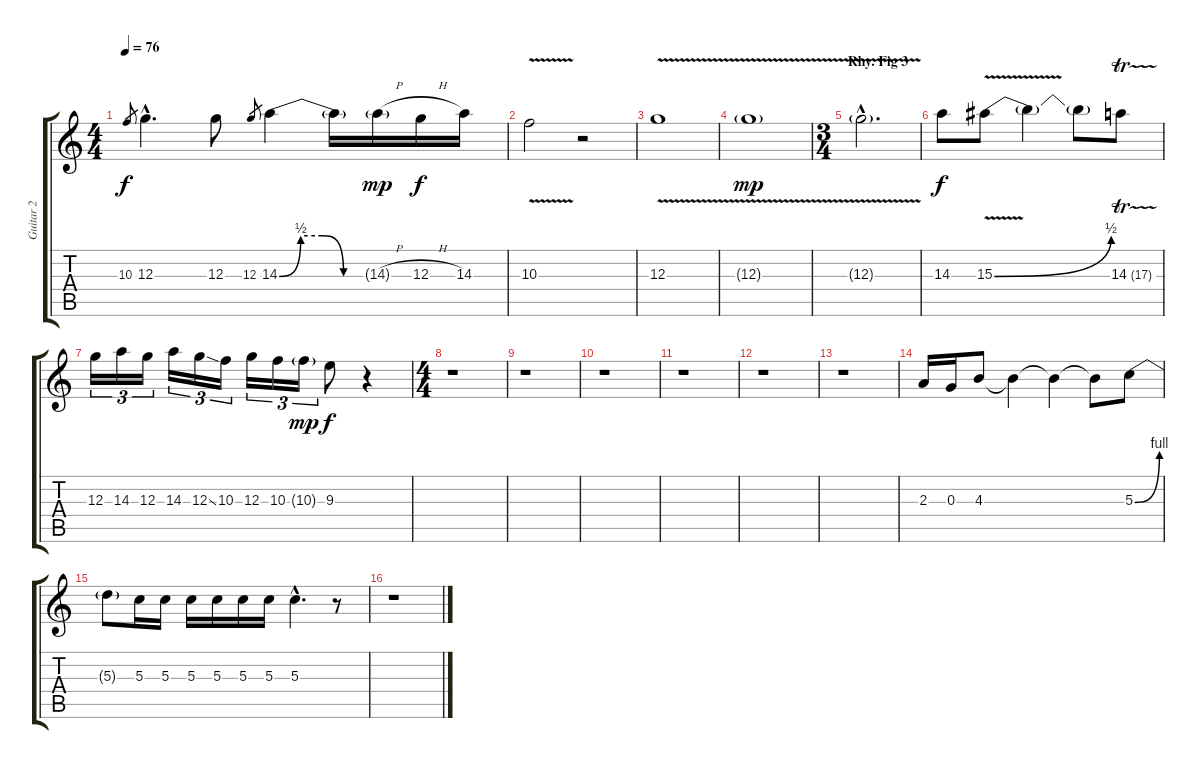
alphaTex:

\track ("Guitar 2" "Guitar 2") {instrument distortionguitar}
\staff {score tabs}
\tuning (E4 B3 G3 D3 A2 E2) {hide}
\ts (4 4)
\tempo 76
\clef g2
\ks c
10.3.8{gr dy f} 12.3{hac}.4{d} 12.3.8 12.3.8{gr} 14.3{be (custom 0 0 15 2 30 2 45 0 60 0)}.4 14.3{t}.16 14.3{h g}.16{dy mp} 12.3{h}.16{dy f} 14.3.16 |
10.3{v}.2 r.2 |
12.3{v}.1 |
12.3{v g}.1{dy mp} |
\ts (3 4)
\section ("" "Rhy. Fig 3")
12.3{v g hac}.2{d} |
14.3.8{dy f} 15.3{be (bend 0 0 60 2) v}.8 15.3{t}.4 15.3{t}.8 14.3{tr (17 32)}.8 |
12.3.16{tu (3 2)} 14.3.16{tu (3 2)} 12.3.16{tu (3 2)} 14.3.16{tu (3 2)} 12.3{ss}.16{tu (3 2)} 10.3.16{tu (3 2)} 12.3.16{tu (3 2)} 10.3.16{tu (3 2)} 10.3{g}.16{tu (3 2) dy mp} 9.3.8{dy f} r.4 |
\ts (4 4)
r.1 |
r.1 |
r.1 |
r.1 |
r.1 |
r.1 |
2.3.16 0.3.16 4.3.8 4.3{t}.4 4.3{t}.4 4.3{t}.8 5.3{be (bend 0 0 60 4)}.8 |
5.3{t}.8 5.3.16 5.3.16 5.3.16 5.3.16 5.3.16 5.3.16 5.3{hac}.4{d} r.8 |
r.1
